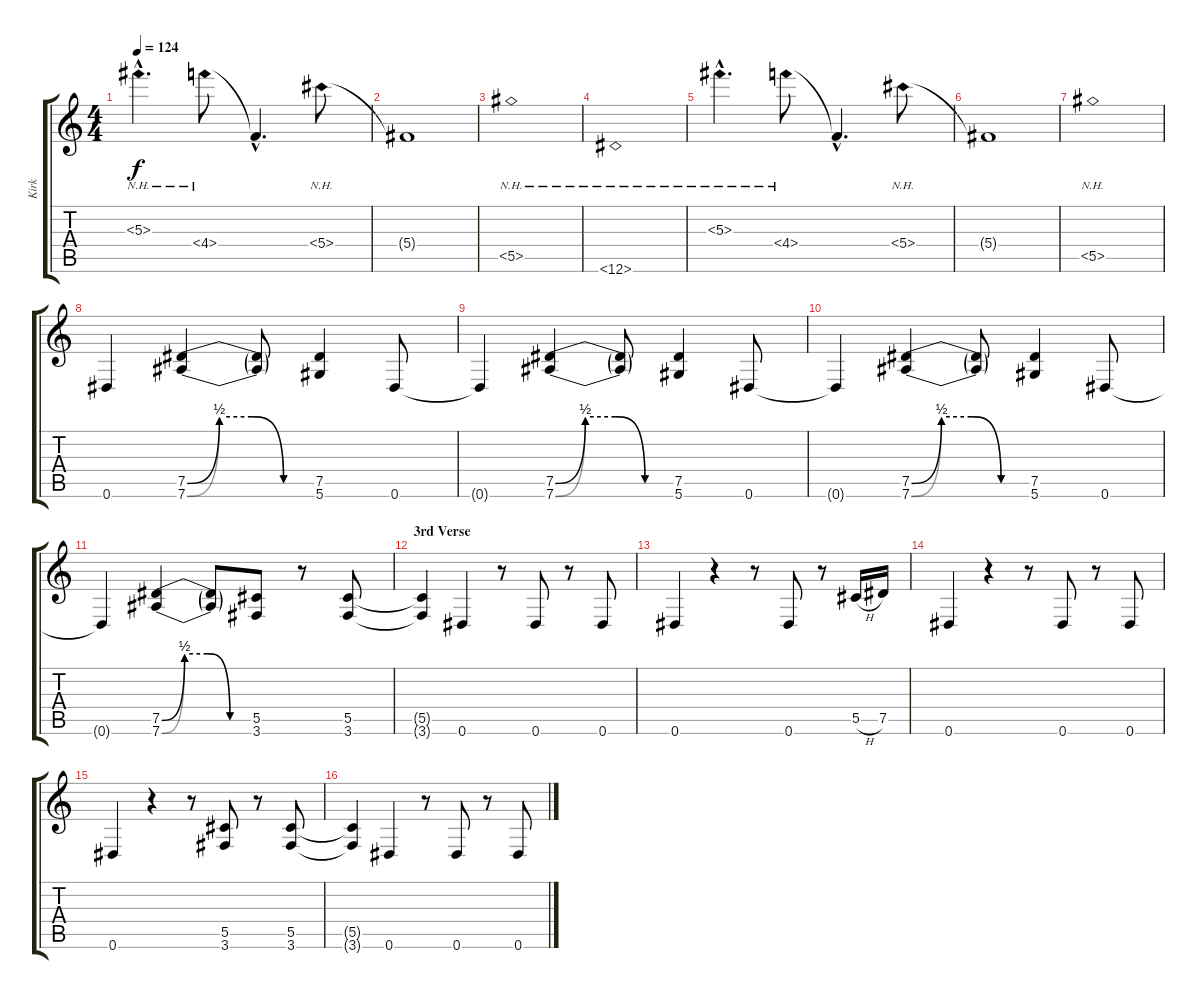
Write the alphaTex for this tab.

\track ("Kirk" "Kirk") {instrument distortionguitar}
\staff {score tabs}
\tuning (Eb4 Bb3 Gb3 Db3 Ab2 Eb2) {hide}
\ts (4 4)
\tempo 124
\clef g2
\ks c
5.3{nh hac}.4{d dy f} 4.4{nh}.8 4.4{hac t}.4{d} 5.4{nh}.8 |
5.4{t}.1 |
5.5{nh}.1 |
12.6{nh}.1 |
5.3{nh hac}.4{d} 4.4{nh}.8 4.4{hac t}.4{d} 5.4{nh}.8 |
5.4{t}.1 |
5.5{nh}.1 |
0.6.4 (7.5{be (custom 0 0 15 2 30 2 45 0 60 0)} 7.6{be (custom 0 0 15 2 30 2 45 0 60 0)}).4 (7.5{t} 7.6{t}).8 (7.5 5.6).4 0.6.8 |
0.6{t}.4 (7.5{be (custom 0 0 15 2 30 2 45 0 60 0)} 7.6{be (custom 0 0 15 2 30 2 45 0 60 0)}).4 (7.5{t} 7.6{t}).8 (7.5 5.6).4 0.6.8 |
0.6{t}.4 (7.5{be (custom 0 0 15 2 30 2 45 0 60 0)} 7.6{be (custom 0 0 15 2 30 2 45 0 60 0)}).4 (7.5{t} 7.6{t}).8 (7.5 5.6).4 0.6.8 |
0.6{t}.4 (7.5{be (custom 0 0 15 2 30 2 45 0 60 0)} 7.6{be (custom 0 0 15 2 30 2 45 0 60 0)}).4 (7.5{t} 7.6{t}).8 (5.5 3.6).8 r.8 (5.5 3.6).8 |
\section ("" "3rd Verse")
(5.5{t} 3.6{t}).4 0.6.4 r.8 0.6.8 r.8 0.6.8 |
0.6.4 r.4 r.8 0.6.8 r.8 5.5{h}.16 7.5.16 |
0.6.4 r.4 r.8 0.6.8 r.8 0.6.8 |
0.6.4 r.4 r.8 (5.5 3.6).8 r.8 (5.5 3.6).8 |
(5.5{t} 3.6{t}).4 0.6.4 r.8 0.6.8 r.8 0.6.8
